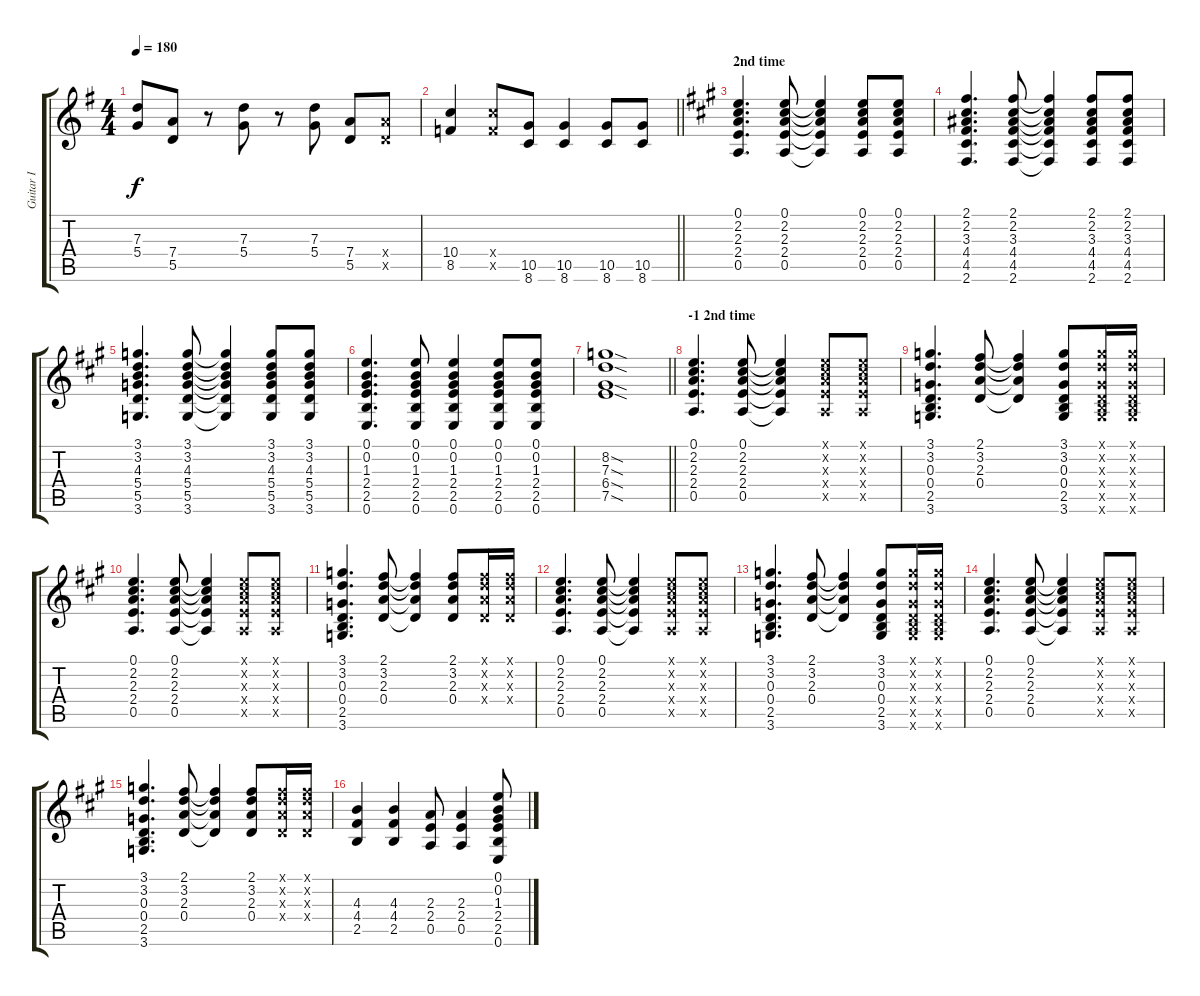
\track ("Guitar I" "Guitar I") {instrument overdrivenguitar}
\staff {score tabs}
\tuning (E4 B3 G3 D3 A2 E2) {hide}
\ts (4 4)
\tempo 180
\clef g2
\ks g
(7.3 5.4).8{dy f} (7.4 5.5).8 r.8 (7.3 5.4).8 r.8 (7.3 5.4).8 (7.4 5.5).8 (7.4{x} 5.5{x}).8 |
\barLineRight lightlight
(10.4 8.5).4 (10.4{x} 8.5{x}).8 (10.5 8.6).8 (10.5 8.6).4 (10.5 8.6).8 (10.5 8.6).8 |
\section ("" "2nd time")
\ks a
(0.1 2.2 2.3 2.4 0.5).4{d} (0.1 2.2 2.3 2.4 0.5).8 (0.1{t} 2.2{t} 2.3{t} 2.4{t} 0.5{t}).4 (0.1 2.2 2.3 2.4 0.5).8 (0.1 2.2 2.3 2.4 0.5).8 |
(2.1 2.2 3.3 4.4 4.5 2.6).4{d} (2.1 2.2 3.3 4.4 4.5 2.6).8 (2.1{t} 2.2{t} 3.3{t} 4.4{t} 4.5{t} 2.6{t}).4 (2.1 2.2 3.3 4.4 4.5 2.6).8 (2.1 2.2 3.3 4.4 4.5 2.6).8 |
(3.1 3.2 4.3 5.4 5.5 3.6).4{d} (3.1 3.2 4.3 5.4 5.5 3.6).8 (3.1{t} 3.2{t} 4.3{t} 5.4{t} 5.5{t} 3.6{t}).4 (3.1 3.2 4.3 5.4 5.5 3.6).8 (3.1 3.2 4.3 5.4 5.5 3.6).8 |
(0.1 0.2 1.3 2.4 2.5 0.6).4{d} (0.1 0.2 1.3 2.4 2.5 0.6).8 (0.1 0.2 1.3 2.4 2.5 0.6).4 (0.1 0.2 1.3 2.4 2.5 0.6).8 (0.1 0.2 1.3 2.4 2.5 0.6).8 |
\barLineRight lightlight
(8.2{sod} 7.3{sod} 6.4{sod} 7.5{sod}).1 |
\section ("" "-1 2nd time")
(0.1 2.2 2.3 2.4 0.5).4{d} (0.1 2.2 2.3 2.4 0.5).8 (0.1{t} 2.2{t} 2.3{t} 2.4{t} 0.5{t}).4 (0.1{x} 2.2{x} 2.3{x} 2.4{x} 0.5{x}).8 (0.1{x} 2.2{x} 2.3{x} 2.4{x} 0.5{x}).8 |
(3.1 3.2 0.3 0.4 2.5 3.6).4{d} (2.1 3.2 2.3 0.4).8 (2.1{t} 3.2{t} 2.3{t} 0.4{t}).4 (3.1 3.2 0.3 0.4 2.5 3.6).8 (3.1{x} 3.2{x} 0.3{x} 0.4{x} 2.5{x} 3.6{x}).16 (3.1{x} 3.2{x} 0.3{x} 0.4{x} 2.5{x} 3.6{x}).16 |
(0.1 2.2 2.3 2.4 0.5).4{d} (0.1 2.2 2.3 2.4 0.5).8 (0.1{t} 2.2{t} 2.3{t} 2.4{t} 0.5{t}).4 (0.1{x} 2.2{x} 2.3{x} 2.4{x} 0.5{x}).8 (0.1{x} 2.2{x} 2.3{x} 2.4{x} 0.5{x}).8 |
(3.1 3.2 0.3 0.4 2.5 3.6).4{d} (2.1 3.2 2.3 0.4).8 (2.1{t} 3.2{t} 2.3{t} 0.4{t}).4 (2.1 3.2 2.3 0.4).8 (2.1{x} 3.2{x} 2.3{x} 0.4{x}).16 (2.1{x} 3.2{x} 2.3{x} 0.4{x}).16 |
(0.1 2.2 2.3 2.4 0.5).4{d} (0.1 2.2 2.3 2.4 0.5).8 (0.1{t} 2.2{t} 2.3{t} 2.4{t} 0.5{t}).4 (0.1{x} 2.2{x} 2.3{x} 2.4{x} 0.5{x}).8 (0.1{x} 2.2{x} 2.3{x} 2.4{x} 0.5{x}).8 |
(3.1 3.2 0.3 0.4 2.5 3.6).4{d} (2.1 3.2 2.3 0.4).8 (2.1{t} 3.2{t} 2.3{t} 0.4{t}).4 (3.1 3.2 0.3 0.4 2.5 3.6).8 (3.1{x} 3.2{x} 0.3{x} 0.4{x} 2.5{x} 3.6{x}).16 (3.1{x} 3.2{x} 0.3{x} 0.4{x} 2.5{x} 3.6{x}).16 |
(0.1 2.2 2.3 2.4 0.5).4{d} (0.1 2.2 2.3 2.4 0.5).8 (0.1{t} 2.2{t} 2.3{t} 2.4{t} 0.5{t}).4 (0.1{x} 2.2{x} 2.3{x} 2.4{x} 0.5{x}).8 (0.1{x} 2.2{x} 2.3{x} 2.4{x} 0.5{x}).8 |
(3.1 3.2 0.3 0.4 2.5 3.6).4{d} (2.1 3.2 2.3 0.4).8 (2.1{t} 3.2{t} 2.3{t} 0.4{t}).4 (2.1 3.2 2.3 0.4).8 (2.1{x} 3.2{x} 2.3{x} 0.4{x}).16 (2.1{x} 3.2{x} 2.3{x} 0.4{x}).16 |
(4.3 4.4 2.5).4 (4.3 4.4 2.5).4 (2.3 2.4 0.5).8 (2.3 2.4 0.5).4 (0.1 0.2 1.3 2.4 2.5 0.6).8
